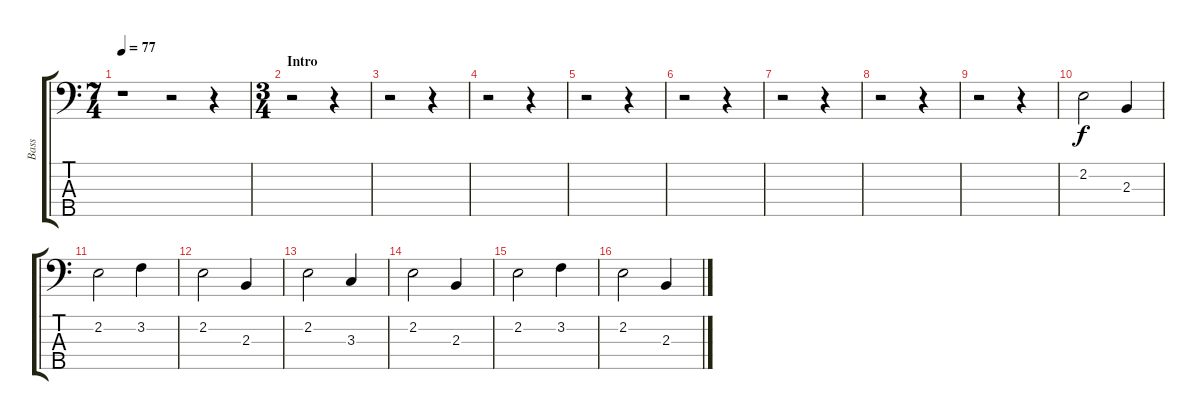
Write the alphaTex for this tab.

\track ("Bass" "Bass") {instrument electricbasspick}
\staff {score tabs}
\tuning (G2 D2 A1 E1 A0) {hide}
\ts (7 4)
\tempo 77
\clef f4
\ks c
r.1{dy f instrument electricbasspick} r.2 r.4 |
\ts (3 4)
\section ("" "Intro")
r.2 r.4 |
r.2 r.4 |
r.2 r.4 |
r.2 r.4 |
r.2 r.4 |
r.2 r.4 |
r.2 r.4 |
r.2 r.4 |
2.2.2 2.3.4 |
2.2.2 3.2.4 |
2.2.2 2.3.4 |
2.2.2 3.3.4 |
2.2.2 2.3.4 |
2.2.2 3.2.4 |
2.2.2 2.3.4
